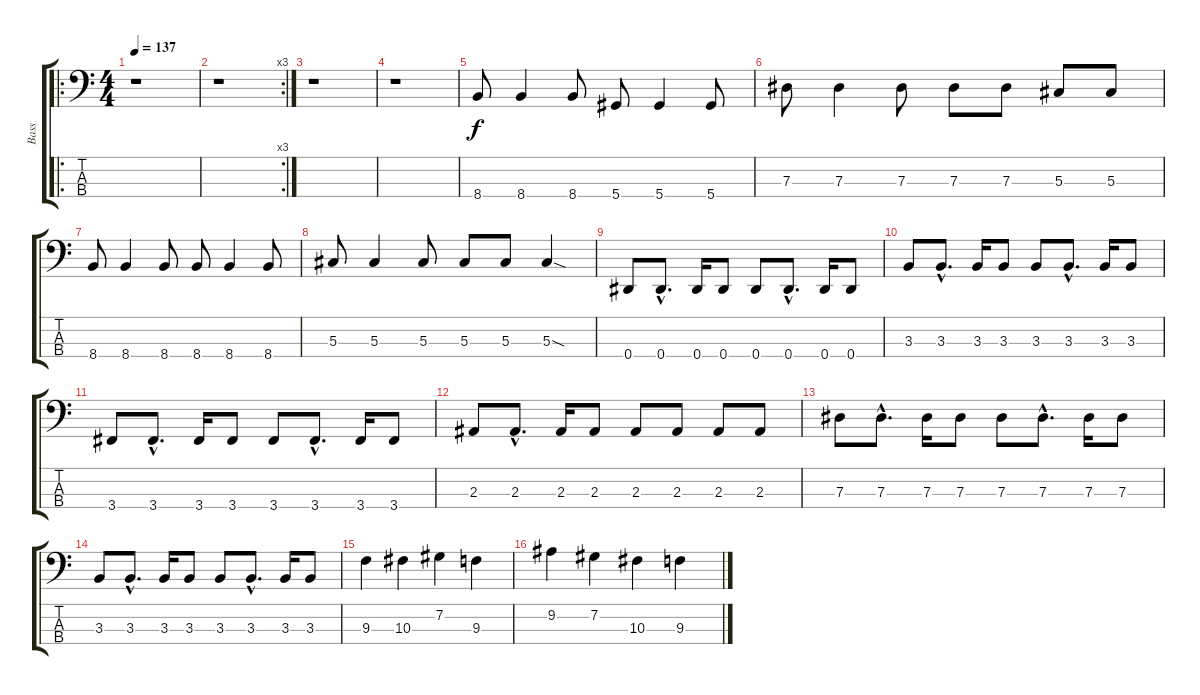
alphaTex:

\track ("Bass" "Bass") {instrument acousticbass}
\staff {score tabs}
\tuning (Gb2 Db2 Ab1 Eb1) {hide}
\ro
\ts (4 4)
\tempo 137
\clef f4
\ks c
r.1{dy f instrument acousticbass} |
\rc 3
r.1 |
r.1 |
r.1 |
8.4.8 8.4.4 8.4.8 5.4.8 5.4.4 5.4.8 |
7.3.8 7.3.4 7.3.8 7.3.8 7.3.8 5.3.8 5.3.8 |
8.4.8 8.4.4 8.4.8 8.4.8 8.4.4 8.4.8 |
5.3.8 5.3.4 5.3.8 5.3.8 5.3.8 5.3{sod}.4 |
0.4.8 0.4{hac}.8{d} 0.4.16 0.4.8 0.4.8 0.4{hac}.8{d} 0.4.16 0.4.8 |
3.3.8 3.3{hac}.8{d} 3.3.16 3.3.8 3.3.8 3.3{hac}.8{d} 3.3.16 3.3.8 |
3.4.8 3.4{hac}.8{d} 3.4.16 3.4.8 3.4.8 3.4{hac}.8{d} 3.4.16 3.4.8 |
2.3.8 2.3{hac}.8{d} 2.3.16 2.3.8 2.3.8 2.3.8 2.3.8 2.3.8 |
7.3.8 7.3{hac}.8{d} 7.3.16 7.3.8 7.3.8 7.3{hac}.8{d} 7.3.16 7.3.8 |
3.3.8 3.3{hac}.8{d} 3.3.16 3.3.8 3.3.8 3.3{hac}.8{d} 3.3.16 3.3.8 |
9.3.4 10.3.4 7.2.4 9.3.4 |
9.2.4 7.2.4 10.3.4 9.3.4
